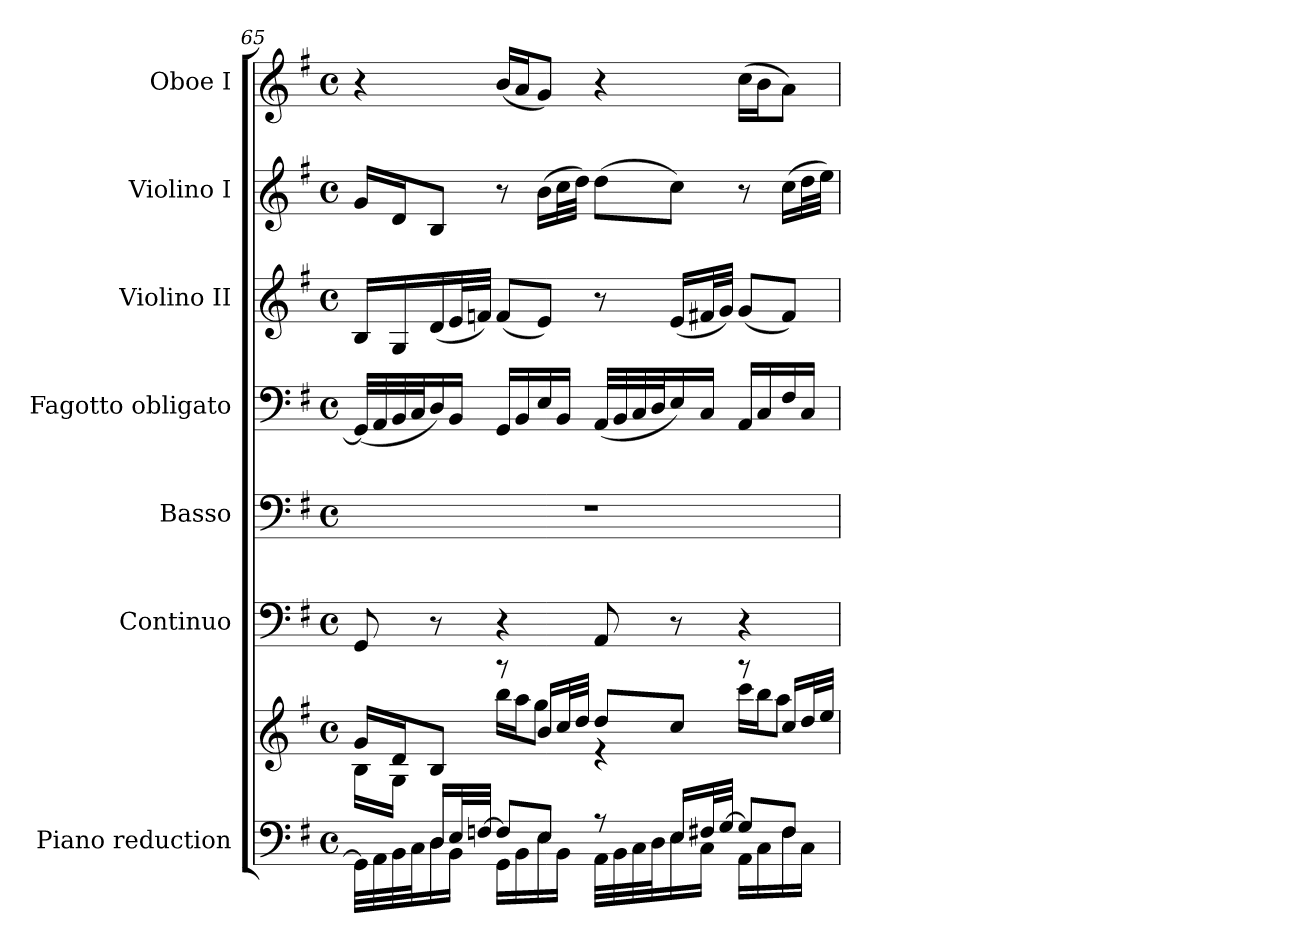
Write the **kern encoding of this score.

**kern	**kern	**kern	**kern	**kern	**kern	**kern	**kern
*part7	*part7	*part6	*part5	*part4	*part3	*part2	*part1
*staff8	*staff7	*staff6	*staff5	*staff4	*staff3	*staff2	*staff1
*I"Piano reduction	*	*I"Continuo	*I"Basso	*I"Fagotto obligato	*I"Violino II	*I"Violino I	*I"Oboe I
*I'Pno	*	*	*	*	*I'Vln	*I'Vln	*I'Ob
*clefF4	*clefG2	*clefF4	*clefF4	*clefF4	*clefG2	*clefG2	*clefG2
*k[f#]	*k[f#]	*k[f#]	*k[f#]	*k[f#]	*k[f#]	*k[f#]	*k[f#]
*M4/4	*M4/4	*M4/4	*M4/4	*M4/4	*M4/4	*M4/4	*M4/4
*met(c)	*met(c)	*met(c)	*met(c)	*met(c)	*met(c)	*met(c)	*met(c)
=65	=65	=65	=65	=65	=65	=65	=65
*^	*^	*	*	*	*	*	*
8ryy	32GG\LLL]	16g/LL	16B\LL	8GG/	1r	(32GG/LLL]	16B/LL	16g/LL	4r
.	32AA\	.	.	.	.	32AA/	.	.	.
.	32BB\	16d/J	16G\JJ	.	.	32BB/	16G/	16d/J	.
.	32C\J	.	.	.	.	32C/J	.	.	.
16D/LL	16D\	8B/J	8ryy	8r	.	16D/)	(16d/	8B/J	.
32E/L	16BB\JJ	.	.	.	.	16BB/JJ	32e/L	.	.
[32Fn/JJJ	.	.	.	.	.	.	32fn/JJJ)	.	.
8F/L]	16GG\LL	8r	16bb\LL	4r	.	16GG/LL	(8f/L	8r	(16b/LL
.	16BB\	.	16aa\J	.	.	16BB/	.	.	16a/J
8E/J	16E\	16b/LL	8gg\J	.	.	16E/	8e/J)	(16b\LL	8g/J)
.	16BB\JJ	32cc/L	.	.	.	16BB/JJ	.	32cc\L	.
.	.	32dd/JJJ	.	.	.	.	.	32dd\JJJ)	.
8r	32AA\LLL	8dd/L	4r	8AA/	.	(32AA/LLL	8r	(8dd\L	4r
.	32BB\	.	.	.	.	32BB/	.	.	.
.	32C\	.	.	.	.	32C/	.	.	.
.	32D\J	.	.	.	.	32D/J	.	.	.
16E/LL	16E\	8cc/J	.	8r	.	16E/)	(16e/LL	8cc\J)	.
32F#X/L	16C\JJ	.	.	.	.	16C/JJ	32f#X/L	.	.
[32G/JJJ	.	.	.	.	.	.	32g/JJJ)	.	.
8G/L]	16AA\LL	8r	16ccc\LL	4r	.	16AA/LL	(8g/L	8r	(16cc\LL
.	16C\	.	16bb\J	.	.	16C/	.	.	16b\J
8F#/J	16F#\	16cc/LL	8aa\J	.	.	16F#/	8f#/J)	(16cc\LL	8a\J)
.	16C\JJ	32dd/L	.	.	.	16C/JJ	.	32dd\L	.
.	.	32ee/JJJ	.	.	.	.	.	32ee\JJJ)	.
*v	*v	*	*	*	*	*	*	*	*
*	*v	*v	*	*	*	*	*	*
=	=	=	=	=	=	=	=
*-	*-	*-	*-	*-	*-	*-	*-
